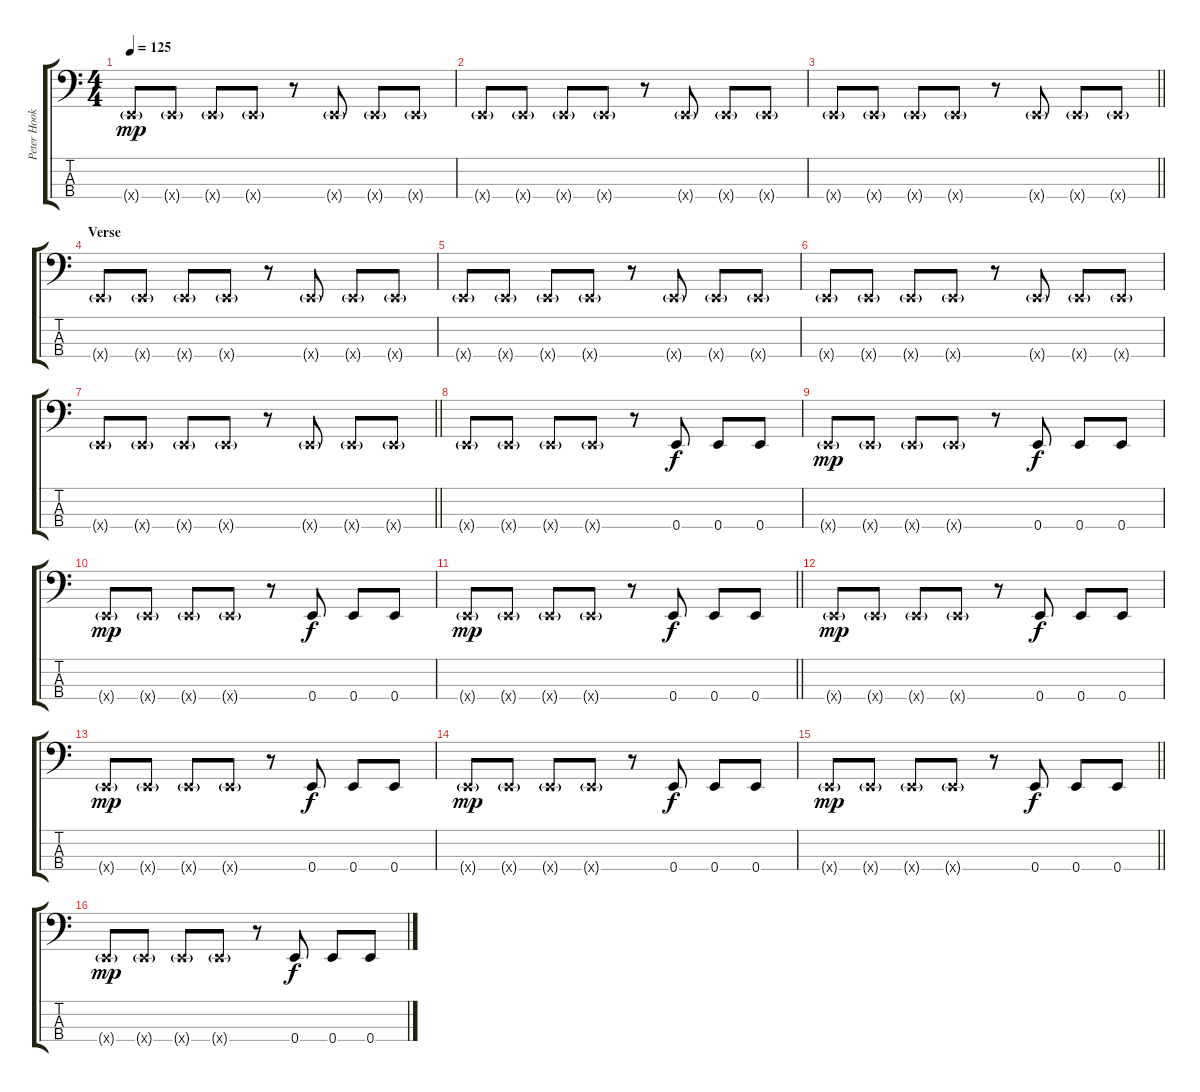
\track ("Peter Hook" "Peter Hook") {instrument electricbasspick}
\staff {score tabs}
\tuning (G2 D2 A1 E1) {hide}
\ts (4 4)
\tempo 125
\clef f4
\ks c
0.4{g x}.8{dy mp} 0.4{g x}.8 0.4{g x}.8 0.4{g x}.8 r.8 0.4{g x}.8 0.4{g x}.8 0.4{g x}.8 |
0.4{g x}.8 0.4{g x}.8 0.4{g x}.8 0.4{g x}.8 r.8 0.4{g x}.8 0.4{g x}.8 0.4{g x}.8 |
\barLineRight lightlight
0.4{g x}.8 0.4{g x}.8 0.4{g x}.8 0.4{g x}.8 r.8 0.4{g x}.8 0.4{g x}.8 0.4{g x}.8 |
\section ("" "Verse")
0.4{g x}.8 0.4{g x}.8 0.4{g x}.8 0.4{g x}.8 r.8 0.4{g x}.8 0.4{g x}.8 0.4{g x}.8 |
0.4{g x}.8 0.4{g x}.8 0.4{g x}.8 0.4{g x}.8 r.8 0.4{g x}.8 0.4{g x}.8 0.4{g x}.8 |
0.4{g x}.8 0.4{g x}.8 0.4{g x}.8 0.4{g x}.8 r.8 0.4{g x}.8 0.4{g x}.8 0.4{g x}.8 |
\barLineRight lightlight
0.4{g x}.8 0.4{g x}.8 0.4{g x}.8 0.4{g x}.8 r.8 0.4{g x}.8 0.4{g x}.8 0.4{g x}.8 |
0.4{g x}.8 0.4{g x}.8 0.4{g x}.8 0.4{g x}.8 r.8 0.4.8{dy f} 0.4.8 0.4.8 |
0.4{g x}.8{dy mp} 0.4{g x}.8 0.4{g x}.8 0.4{g x}.8 r.8 0.4.8{dy f} 0.4.8 0.4.8 |
0.4{g x}.8{dy mp} 0.4{g x}.8 0.4{g x}.8 0.4{g x}.8 r.8 0.4.8{dy f} 0.4.8 0.4.8 |
\barLineRight lightlight
0.4{g x}.8{dy mp} 0.4{g x}.8 0.4{g x}.8 0.4{g x}.8 r.8 0.4.8{dy f} 0.4.8 0.4.8 |
0.4{g x}.8{dy mp} 0.4{g x}.8 0.4{g x}.8 0.4{g x}.8 r.8 0.4.8{dy f} 0.4.8 0.4.8 |
0.4{g x}.8{dy mp} 0.4{g x}.8 0.4{g x}.8 0.4{g x}.8 r.8 0.4.8{dy f} 0.4.8 0.4.8 |
0.4{g x}.8{dy mp} 0.4{g x}.8 0.4{g x}.8 0.4{g x}.8 r.8 0.4.8{dy f} 0.4.8 0.4.8 |
\barLineRight lightlight
0.4{g x}.8{dy mp} 0.4{g x}.8 0.4{g x}.8 0.4{g x}.8 r.8 0.4.8{dy f} 0.4.8 0.4.8 |
0.4{g x}.8{dy mp} 0.4{g x}.8 0.4{g x}.8 0.4{g x}.8 r.8 0.4.8{dy f} 0.4.8 0.4.8
